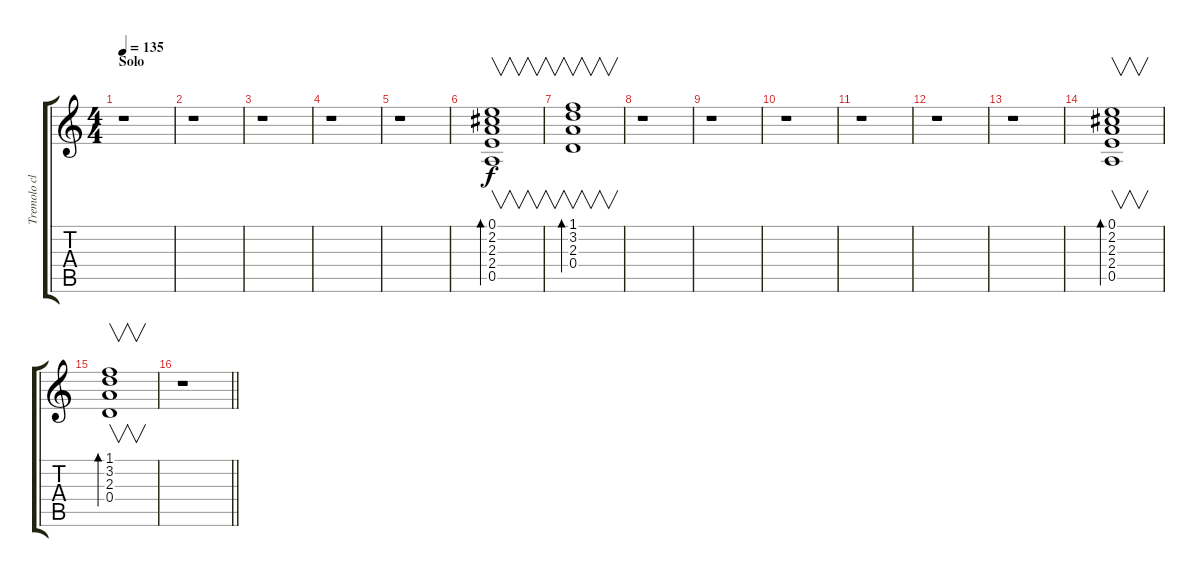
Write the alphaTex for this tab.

\track ("Tremolo clean" "Tremolo cl") {instrument acousticguitarsteel}
\staff {score tabs}
\tuning (E4 B3 G3 D3 A2 E2) {hide}
\ts (4 4)
\section ("" "Solo")
\tempo 135
\clef g2
\ks c
r.1{dy f} |
r.1 |
r.1 |
r.1 |
r.1 |
(0.1 2.2 2.3 2.4 0.5).1{v bd 480 balance 8} |
(1.1 3.2 2.3 0.4).1{v bd 480} |
r.1 |
r.1 |
r.1 |
r.1 |
r.1 |
r.1 |
(0.1 2.2 2.3 2.4 0.5).1{v bd 480} |
(1.1 3.2 2.3 0.4).1{v bd 480} |
\barLineRight lightlight
r.1
